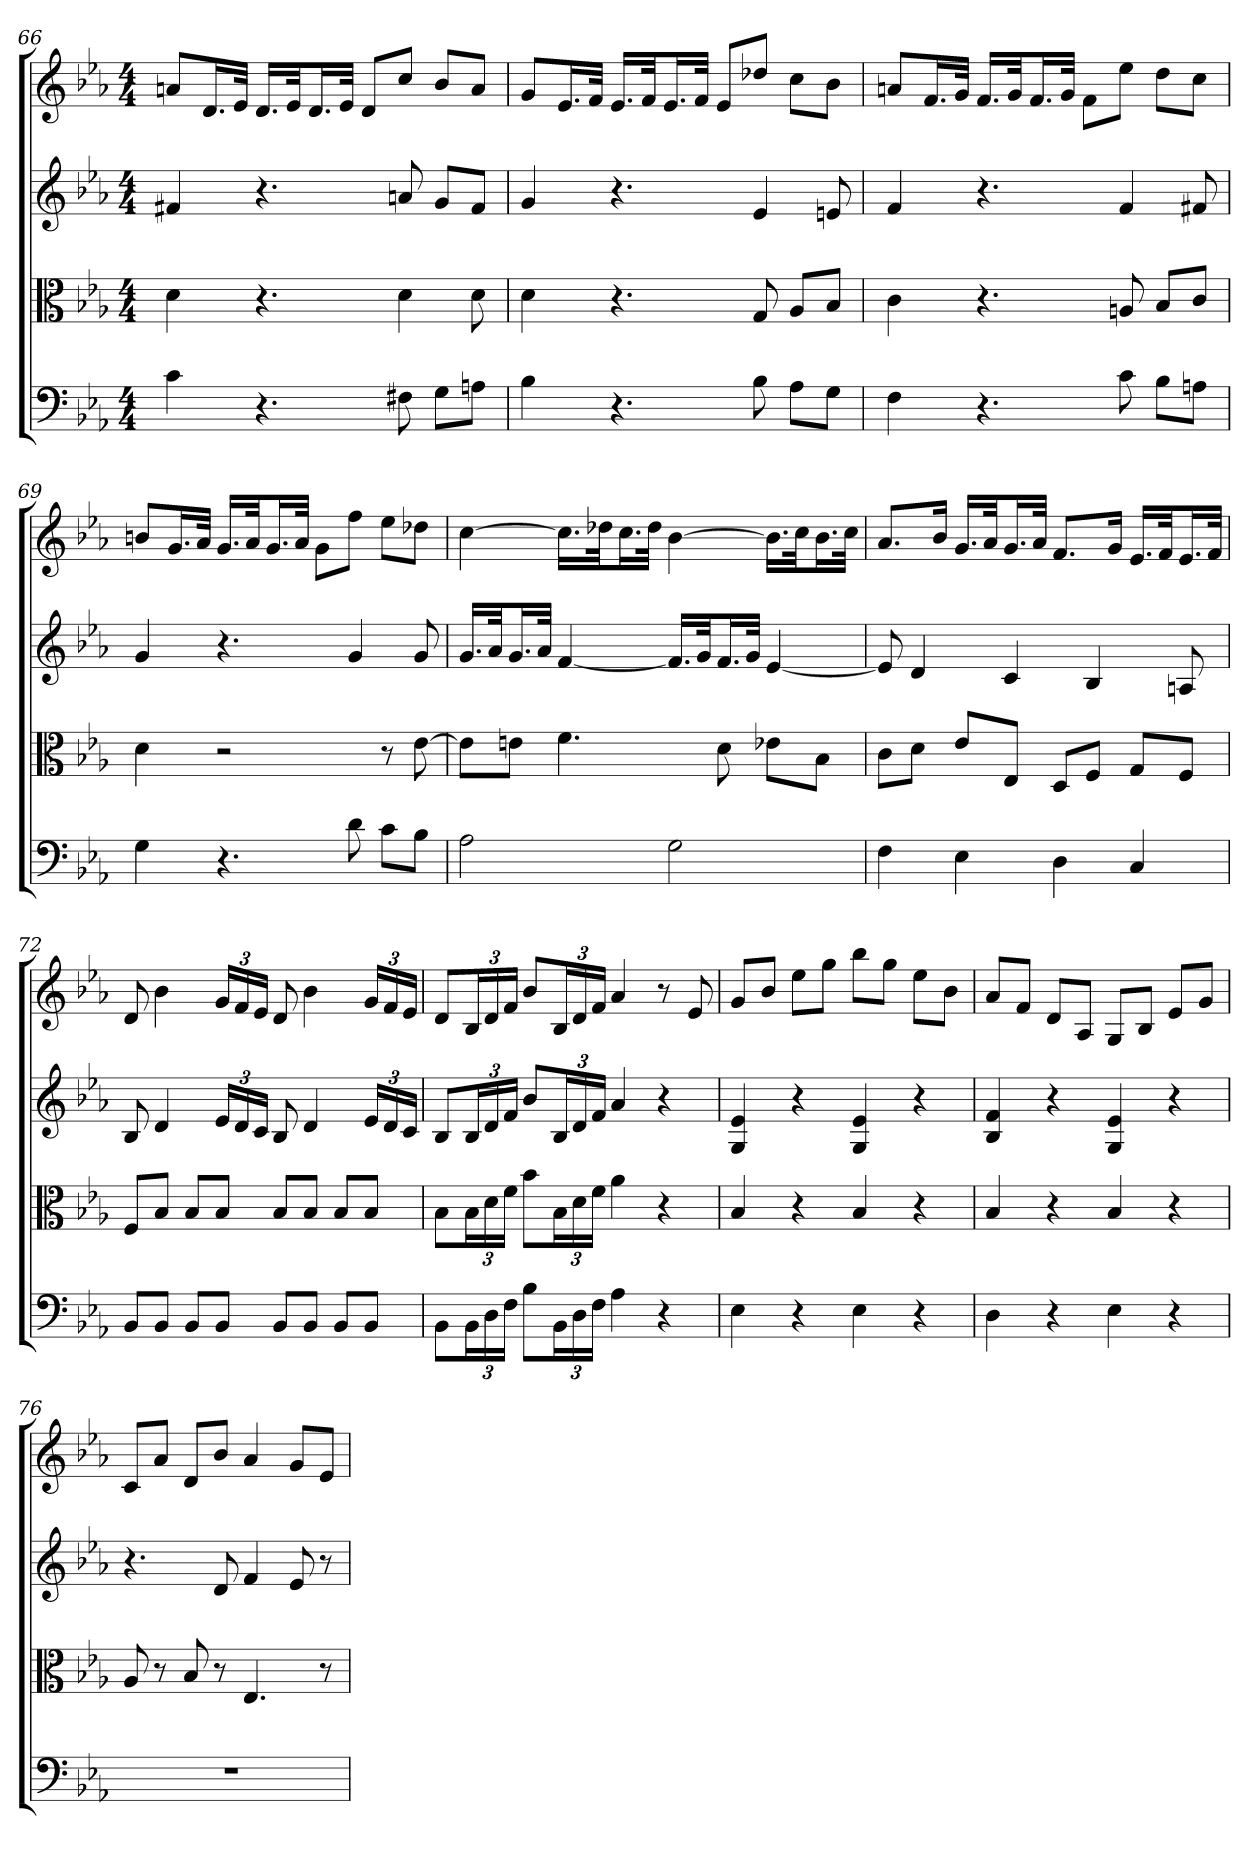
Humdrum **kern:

**kern	**kern	**kern	**kern
*part4	*part3	*part2	*part1
*staff4	*staff3	*staff2	*staff1
*clefF4	*clefC3	*	*
*k[b-e-a-]	*k[b-e-a-]	*k[b-e-a-]	*k[b-e-a-]
*E-:	*E-:	*E-:	*E-:
*M4/4	*M4/4	*M4/4	*M4/4
=66	=66	=66	=66
4c	4d	4f#X	8anL
.	.	.	16.dL
.	.	.	32e-JJk
4.r	4.r	4.r	16.dLL
.	.	.	32e-Jk
.	.	.	16.dL
.	.	.	32e-JJk
.	.	.	8dL
8F#X	4d	8an	8ccJ
8G\L	.	8gL	8b-L
8An\J	8d	8f#J	8aJ
=67	=67	=67	=67
4B-	4d	4g	8gL
.	.	.	16.e-L
.	.	.	32fJJk
4.r	4.r	4.r	16.e-LL
.	.	.	32fJk
.	.	.	16.e-L
.	.	.	32fJJk
.	.	.	8e-L
8B-	8G	4e-	8dd-XJ
8A-\L	8A-/L	.	8ccL
8G\J	8B-/J	8en	8b-J
=68	=68	=68	=68
4F	4c	4f	8anL
.	.	.	16.fL
.	.	.	32gJJk
4.r	4.r	4.r	16.fLL
.	.	.	32gJk
.	.	.	16.fL
.	.	.	32gJJk
.	.	.	8fL
8c	8An	4f	8ee-J
8B-\L	8B-/L	.	8ddL
8An\J	8c/J	8f#X	8ccJ
=69	=69	=69	=69
4G	4d	4g	8bnL
.	.	.	16.gL
.	.	.	32a-JJk
4.r	2r	4.r	16.gLL
.	.	.	32a-Jk
.	.	.	16.gL
.	.	.	32a-JJk
.	.	.	8gL
8d	.	4g	8ffJ
8c\L	8r	.	8ee-L
8B-\J	[8e-	8g	8dd-XJ
=70	=70	=70	=70
2A-	8e-\L]	16.gLL	[4cc
.	.	32a-Jk	.
.	8en\J	16.gL	.
.	.	32a-JJk	.
.	4.f	[4f	16.ccLL]
.	.	.	32dd-XJk
.	.	.	16.ccL
.	.	.	32dd-JJk
2G	.	16.fLL]	[4b-
.	.	32gJk	.
.	8d	16.fL	.
.	.	32gJJk	.
.	8e-X\L	[4e-	16.b-LL]
.	.	.	32ccJk
.	8B-\J	.	16.b-L
.	.	.	32ccJJk
=71	=71	=71	=71
4F	8c\L	8e-]	8.a-L
.	8d\J	4d	.
.	.	.	16b-Jk
4E-	8e-/L	.	16.gLL
.	.	.	32a-Jk
.	8E-/J	4c	16.gL
.	.	.	32a-JJk
4D	8D/L	.	8.fL
.	8F/J	4B-	.
.	.	.	16gJk
4C	8G/L	.	16.e-LL
.	.	.	32fJk
.	8F/J	8An	16.e-L
.	.	.	32fJJk
=72	=72	=72	=72
8BB-/L	8F/L	8B-	8d
8BB-/J	8B-/J	4d	4b-
8BB-/L	8B-/L	.	.
8BB-/J	8B-/J	24e-LL	24gLL
.	.	24d	24f
.	.	24cJJ	24e-JJ
8BB-/L	8B-/L	8B-	8d
8BB-/J	8B-/J	4d	4b-
8BB-/L	8B-/L	.	.
8BB-/J	8B-/J	24e-LL	24gLL
.	.	24d	24f
.	.	24cJJ	24e-JJ
=73	=73	=73	=73
8BB-\L	8B-\L	8B-L	8dL
24BB-\L	24B-\L	24B-L	24B-L
24D\	24d\	24d	24d
24F\JJ	24f\JJ	24fJJ	24fJJ
8B-\L	8b-\L	8b-L	8b-L
24BB-\L	24B-\L	24B-L	24B-L
24D\	24d\	24d	24d
24F\JJ	24f\JJ	24fJJ	24fJJ
4A-	4a-	4a-	4a-
4r	4r	4r	8r
.	.	.	8e-
=74	=74	=74	=74
4E-	4B-	4G 4e-	8gL
.	.	.	8b-J
4r	4r	4r	8ee-L
.	.	.	8ggJ
4E-	4B-	4G 4e-	8bb-L
.	.	.	8ggJ
4r	4r	4r	8ee-L
.	.	.	8b-J
=75	=75	=75	=75
4D	4B-	4B- 4f	8a-L
.	.	.	8fJ
4r	4r	4r	8dL
.	.	.	8A-J
4E-	4B-	4G 4e-	8GL
.	.	.	8B-J
4r	4r	4r	8e-L
.	.	.	8gJ
=76	=76	=76	=76
1r	8A-	4.r	8cL
.	8r	.	8a-J
.	8B-	.	8dL
.	8r	8d	8b-J
.	4.E-	4f	4a-
.	.	8e-	8gL
.	8r	8r	8e-J
=	=	=	=
*-	*-	*-	*-
